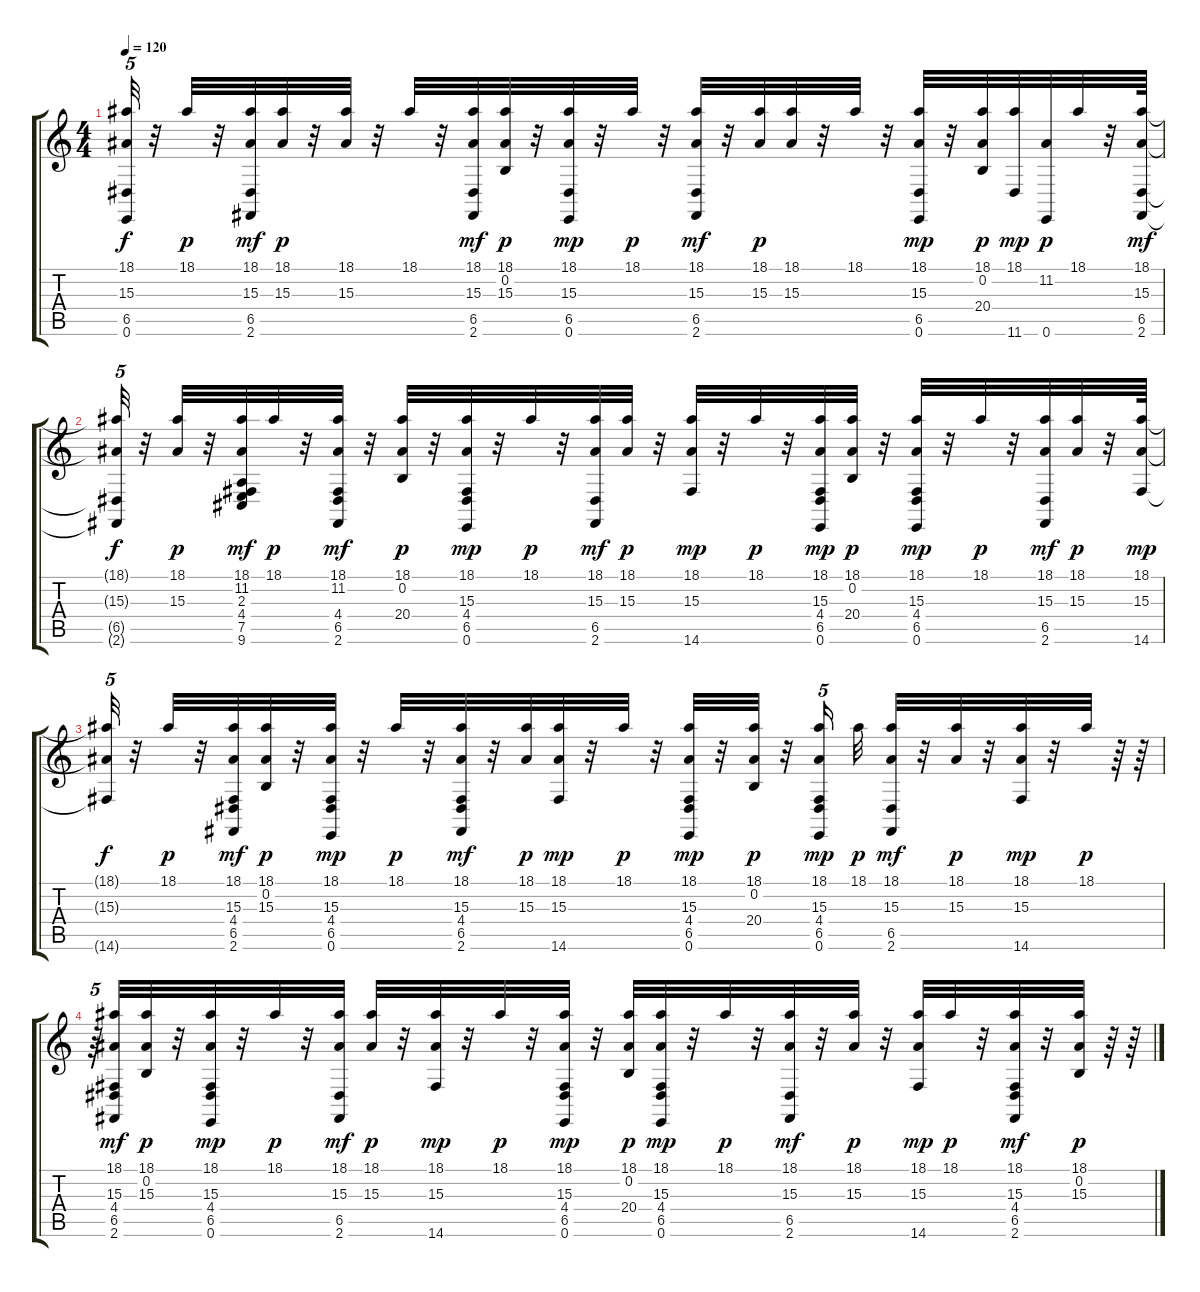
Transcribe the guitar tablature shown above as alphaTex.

\track "" {instrument drawbarorgan}
\staff {score tabs}
\tuning (E4 B3 G3 D3 A2 E2) {hide}
\ts (4 4)
\tempo 120
\clef g2
\ks c
(18.1{t} 15.3{t} 6.5{t} 0.6{t}).32{tu (5 4) dy f} r.32 18.1.32{dy p} r.32 (18.1 15.3 6.5 2.6).32{dy mf} (18.1 15.3).32{dy p} r.32 (18.1 15.3).32 r.32 18.1.32 r.32 (18.1 15.3 6.5 2.6).32{dy mf} (18.1 0.2 15.3).32{dy p} r.32 (18.1 15.3 6.5 0.6).32{dy mp} r.32 18.1.32{dy p} r.32 (18.1 15.3 6.5 2.6).32{dy mf} r.32 (18.1 15.3).32{dy p} (18.1 15.3).32 r.32 18.1.32 r.32 (18.1 15.3 6.5 0.6).32{dy mp} r.32 (18.1 0.2 20.4).32{dy p} (18.1 11.6).32{dy mp} (11.2 0.6).32{dy p} 18.1.32 r.32 (18.1 15.3 6.5 2.6).64{dy mf} |
(18.1{t} 15.3{t} 6.5{t} 2.6{t}).32{tu (5 4) dy f} r.32 (18.1 15.3).32{dy p} r.32 (18.1 11.2 2.3 4.4 7.5 9.6).32{dy mf} 18.1.32{dy p} r.32 (18.1 11.2 4.4 6.5 2.6).32{dy mf} r.32 (18.1 0.2 20.4).32{dy p} r.32 (18.1 15.3 4.4 6.5 0.6).32{dy mp} r.32 18.1.32{dy p} r.32 (18.1 15.3 6.5 2.6).32{dy mf} (18.1 15.3).32{dy p} r.32 (18.1 15.3 14.6).32{dy mp} r.32 18.1.32{dy p} r.32 (18.1 15.3 4.4 6.5 0.6).32{dy mp} (18.1 0.2 20.4).32{dy p} r.32 (18.1 15.3 4.4 6.5 0.6).32{dy mp} r.32 18.1.32{dy p} r.32 (18.1 15.3 6.5 2.6).32{dy mf} (18.1 15.3).32{dy p} r.32 (18.1 15.3 14.6).64{dy mp} |
(18.1{t} 15.3{t} 14.6{t}).32{tu (5 4) dy f} r.32 18.1.32{dy p} r.32 (18.1 15.3 4.4 6.5 2.6).32{dy mf} (18.1 0.2 15.3).32{dy p} r.32 (18.1 15.3 4.4 6.5 0.6).32{dy mp} r.32 18.1.32{dy p} r.32 (18.1 15.3 4.4 6.5 2.6).32{dy mf} r.32 (18.1 15.3).32{dy p} (18.1 15.3 14.6).32{dy mp} r.32 18.1.32{dy p} r.32 (18.1 15.3 4.4 6.5 0.6).32{dy mp} r.32 (18.1 0.2 20.4).32{dy p} r.32 (18.1 15.3 4.4 6.5 0.6).16{tu (5 4) dy mp} 18.1.32{dy p} (18.1 15.3 6.5 2.6).32{dy mf} r.32 (18.1 15.3).32{dy p} r.32 (18.1 15.3 14.6).32{dy mp} r.32 18.1.32{dy p} r.64 r.64 |
r.64{tu (5 4)} (18.1 15.3 4.4 6.5 2.6).32{dy mf} (18.1 0.2 15.3).32{dy p} r.32 (18.1 15.3 4.4 6.5 0.6).32{dy mp} r.32 18.1.32{dy p} r.32 (18.1 15.3 6.5 2.6).32{dy mf} (18.1 15.3).32{dy p} r.32 (18.1 15.3 14.6).32{dy mp} r.32 18.1.32{dy p} r.32 (18.1 15.3 4.4 6.5 0.6).32{dy mp} r.32 (18.1 0.2 20.4).32{dy p} (18.1 15.3 4.4 6.5 0.6).32{dy mp} r.32 18.1.32{dy p} r.32 (18.1 15.3 6.5 2.6).32{dy mf} r.32 (18.1 15.3).32{dy p} r.32 (18.1 15.3 14.6).32{dy mp} 18.1.32{dy p} r.32 (18.1 15.3 4.4 6.5 2.6).32{dy mf} r.32 (18.1 0.2 15.3).32{dy p} r.64 r.64
